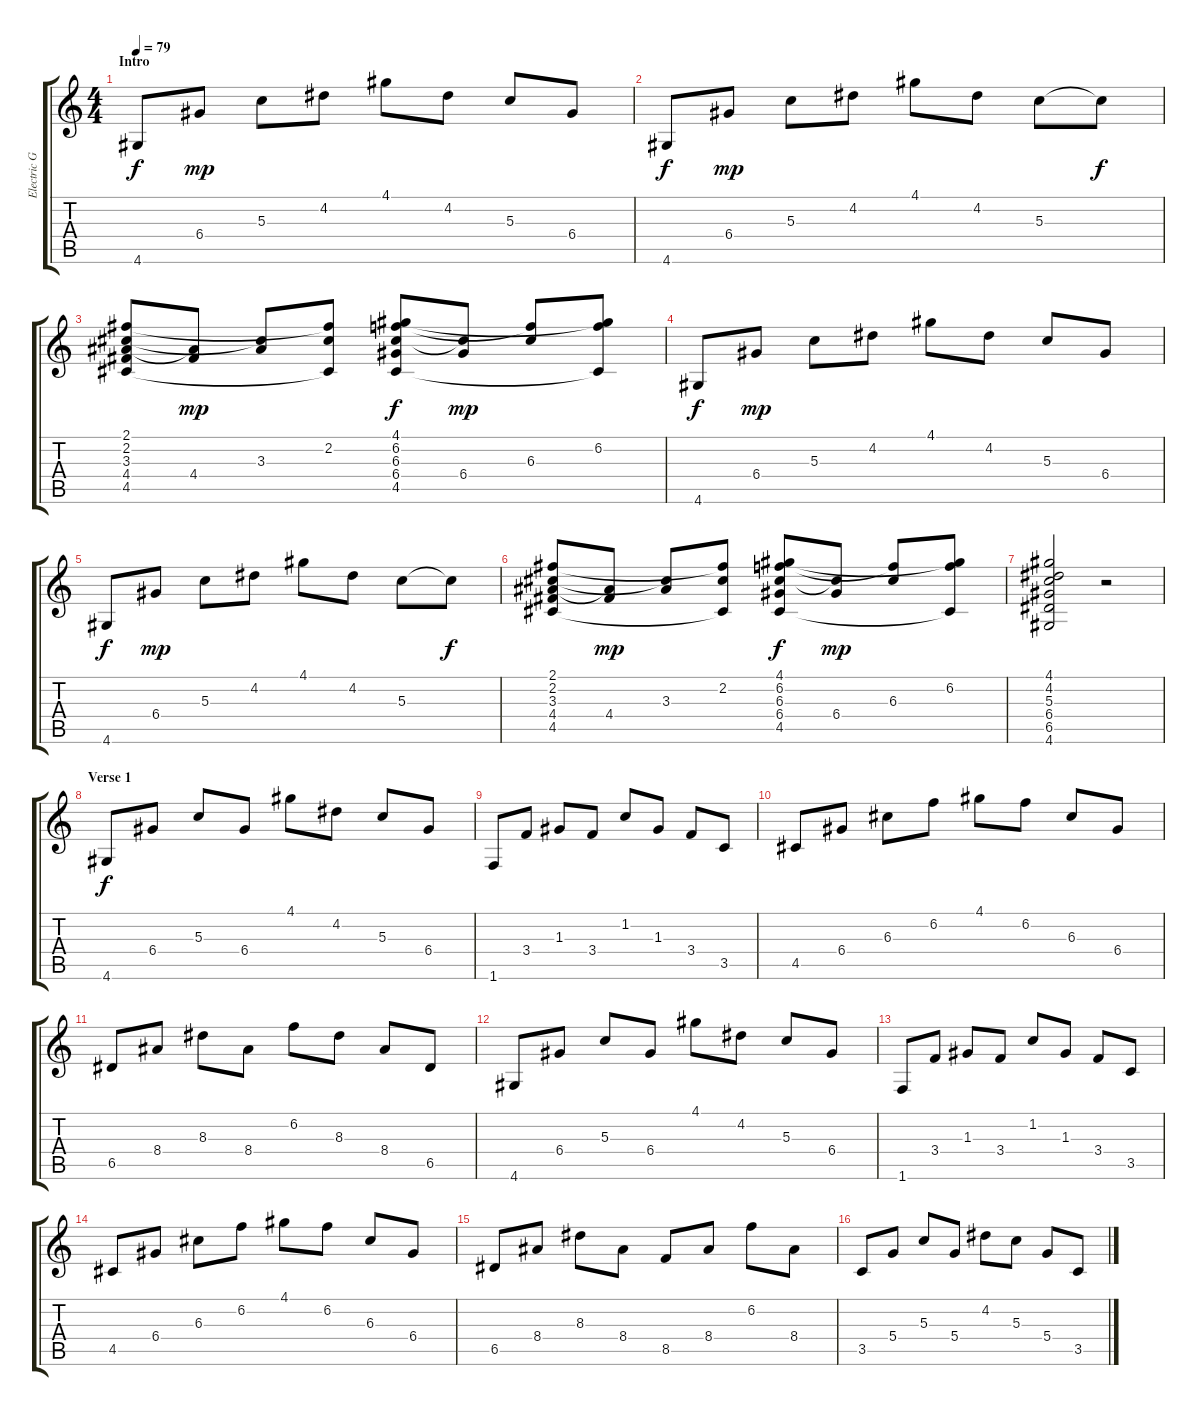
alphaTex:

\track ("Electric Guitar" "Electric G") {instrument electricguitarclean}
\staff {score tabs}
\tuning (E4 B3 G3 D3 A2 E2) {hide}
\ts (4 4)
\section ("" "Intro")
\tempo 79
\clef g2
\ks c
4.6.8{dy f instrument electricguitarclean} 6.4.8{dy mp} 5.3.8 4.2.8 4.1.8 4.2.8 5.3.8 6.4.8 |
4.6.8{dy f} 6.4.8{dy mp} 5.3.8 4.2.8 4.1.8 4.2.8 5.3.8 5.3{t}.8{dy f} |
(2.1 2.2 3.3 4.4 4.5).8 (3.3{t} 4.4).8{dy mp} (2.2{t} 3.3).8 (2.1{t} 2.2 4.5{t}).8 (4.1 6.2 6.3 6.4 4.5).8{dy f} (6.3{t} 6.4).8{dy mp} (6.2{t} 6.3).8 (4.1{t} 6.2 4.5{t}).8 |
4.6.8{dy f} 6.4.8{dy mp} 5.3.8 4.2.8 4.1.8 4.2.8 5.3.8 6.4.8 |
4.6.8{dy f} 6.4.8{dy mp} 5.3.8 4.2.8 4.1.8 4.2.8 5.3.8 5.3{t}.8{dy f} |
(2.1 2.2 3.3 4.4 4.5).8 (3.3{t} 4.4).8{dy mp} (2.2{t} 3.3).8 (2.1{t} 2.2 4.5{t}).8 (4.1 6.2 6.3 6.4 4.5).8{dy f} (6.3{t} 6.4).8{dy mp} (6.2{t} 6.3).8 (4.1{t} 6.2 4.5{t}).8 |
(4.1 4.2 5.3 6.4 6.5 4.6).2 r.2 |
\section ("" "Verse 1")
4.6.8{dy f} 6.4.8 5.3.8 6.4.8 4.1.8 4.2.8 5.3.8 6.4.8 |
1.6.8 3.4.8 1.3.8 3.4.8 1.2.8 1.3.8 3.4.8 3.5.8 |
4.5.8 6.4.8 6.3.8 6.2.8 4.1.8 6.2.8 6.3.8 6.4.8 |
6.5.8 8.4.8 8.3.8 8.4.8 6.2.8 8.3.8 8.4.8 6.5.8 |
4.6.8 6.4.8 5.3.8 6.4.8 4.1.8 4.2.8 5.3.8 6.4.8 |
1.6.8 3.4.8 1.3.8 3.4.8 1.2.8 1.3.8 3.4.8 3.5.8 |
4.5.8 6.4.8 6.3.8 6.2.8 4.1.8 6.2.8 6.3.8 6.4.8 |
6.5.8 8.4.8 8.3.8 8.4.8 8.5.8 8.4.8 6.2.8 8.4.8 |
3.5.8 5.4.8 5.3.8 5.4.8 4.2.8 5.3.8 5.4.8 3.5.8
